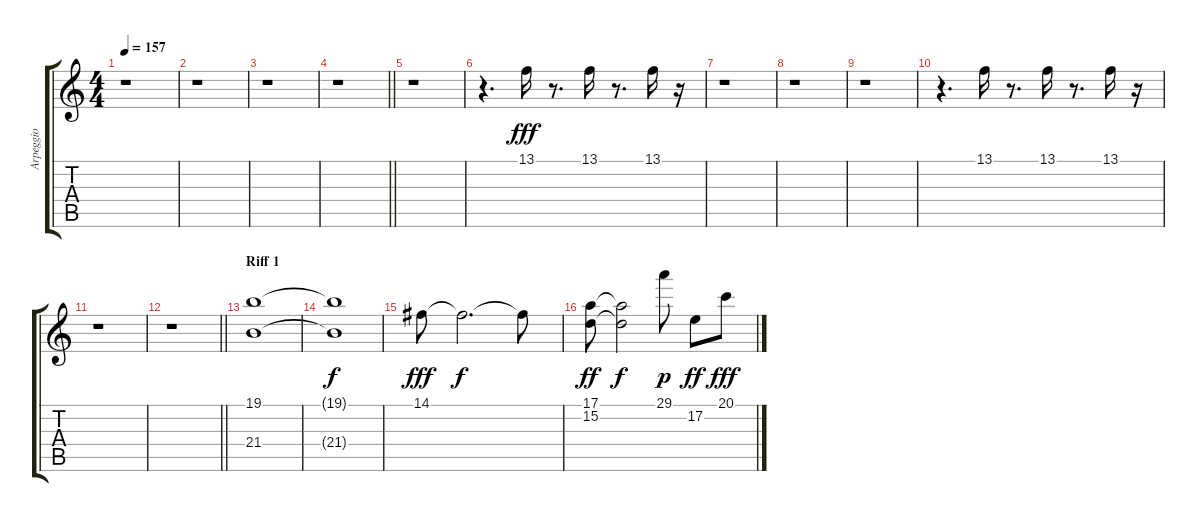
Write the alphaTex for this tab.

\track ("Arpeggio" "Arpeggio") {instrument lead1square}
\staff {score tabs}
\tuning (E4 B3 G3 D3 A2 E2) {hide}
\ts (4 4)
\tempo 157
\clef g2
\ks c
r.1{dy f} |
r.1 |
r.1 |
\barLineRight lightlight
r.1 |
r.1 |
r.4{d} 13.1.16{dy fff} r.8{d} 13.1.16 r.8{d} 13.1.16 r.16 |
r.1 |
r.1 |
r.1 |
r.4{d} 13.1.16 r.8{d} 13.1.16 r.8{d} 13.1.16 r.16 |
r.1 |
\barLineRight lightlight
r.1 |
\section ("" "Riff 1")
(19.1 21.4).1 |
(19.1{t} 21.4{t}).1{dy f} |
14.1.8{dy fff} 14.1{t}.2{d dy f} 14.1{t}.8 |
(17.1 15.2).8{dy ff} (17.1{t} 15.2{t}).2{dy f} 29.1.8{dy p} 17.2.8{dy ff} 20.1.8{dy fff}
